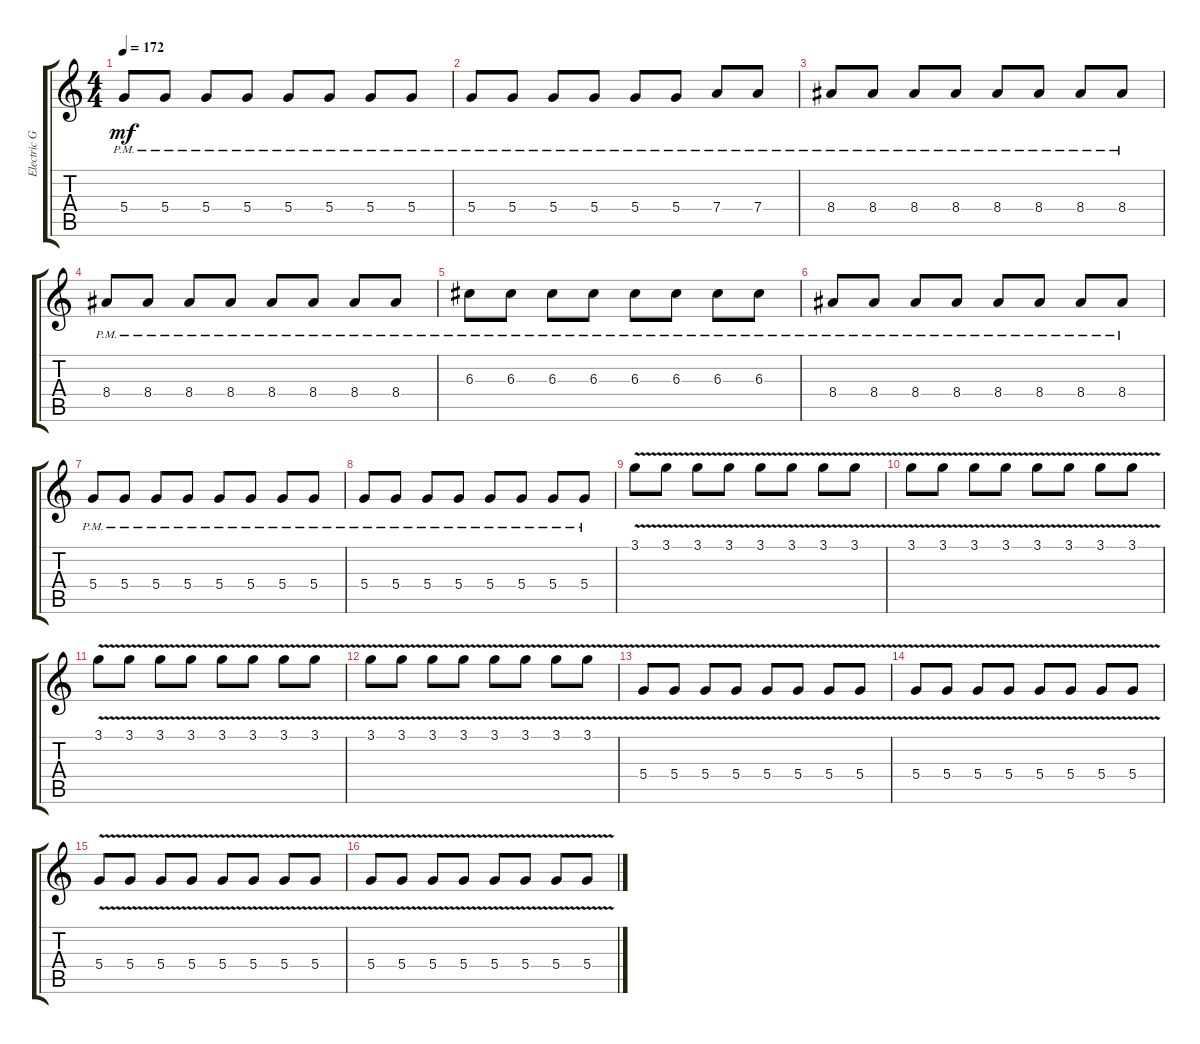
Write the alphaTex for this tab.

\track ("Electric Guitar" "Electric G") {instrument distortionguitar}
\staff {score tabs}
\tuning (E4 B3 G3 D3 A2 E2) {hide}
\ts (4 4)
\tempo 172
\clef g2
\ks c
5.4{pm}.8{dy mf} 5.4{pm}.8 5.4{pm}.8 5.4{pm}.8 5.4{pm}.8 5.4{pm}.8 5.4{pm}.8 5.4{pm}.8 |
5.4{pm}.8 5.4{pm}.8 5.4{pm}.8 5.4{pm}.8 5.4{pm}.8 5.4{pm}.8 7.4{pm}.8 7.4{pm}.8 |
8.4{pm}.8 8.4{pm}.8 8.4{pm}.8 8.4{pm}.8 8.4{pm}.8 8.4{pm}.8 8.4{pm}.8 8.4{pm}.8 |
8.4{pm}.8 8.4{pm}.8 8.4{pm}.8 8.4{pm}.8 8.4{pm}.8 8.4{pm}.8 8.4{pm}.8 8.4{pm}.8 |
6.3{pm}.8 6.3{pm}.8 6.3{pm}.8 6.3{pm}.8 6.3{pm}.8 6.3{pm}.8 6.3{pm}.8 6.3{pm}.8 |
8.4{pm}.8 8.4{pm}.8 8.4{pm}.8 8.4{pm}.8 8.4{pm}.8 8.4{pm}.8 8.4{pm}.8 8.4{pm}.8 |
5.4{pm}.8 5.4{pm}.8 5.4{pm}.8 5.4{pm}.8 5.4{pm}.8 5.4{pm}.8 5.4{pm}.8 5.4{pm}.8 |
5.4{pm}.8 5.4{pm}.8 5.4{pm}.8 5.4{pm}.8 5.4{pm}.8 5.4{pm}.8 5.4{pm}.8 5.4{pm}.8 |
3.1{v}.8 3.1{v}.8 3.1{v}.8 3.1{v}.8 3.1{v}.8 3.1{v}.8 3.1{v}.8 3.1{v}.8 |
3.1{v}.8 3.1{v}.8 3.1{v}.8 3.1{v}.8 3.1{v}.8 3.1{v}.8 3.1{v}.8 3.1{v}.8 |
3.1{v}.8 3.1{v}.8 3.1{v}.8 3.1{v}.8 3.1{v}.8 3.1{v}.8 3.1{v}.8 3.1{v}.8 |
3.1{v}.8 3.1{v}.8 3.1{v}.8 3.1{v}.8 3.1{v}.8 3.1{v}.8 3.1{v}.8 3.1{v}.8 |
5.4{v}.8 5.4{v}.8 5.4{v}.8 5.4{v}.8 5.4{v}.8 5.4{v}.8 5.4{v}.8 5.4{v}.8 |
5.4{v}.8 5.4{v}.8 5.4{v}.8 5.4{v}.8 5.4{v}.8 5.4{v}.8 5.4{v}.8 5.4{v}.8 |
5.4{v}.8 5.4{v}.8 5.4{v}.8 5.4{v}.8 5.4{v}.8 5.4{v}.8 5.4{v}.8 5.4{v}.8 |
5.4{v}.8 5.4{v}.8 5.4{v}.8 5.4{v}.8 5.4{v}.8 5.4{v}.8 5.4{v}.8 5.4{v}.8
